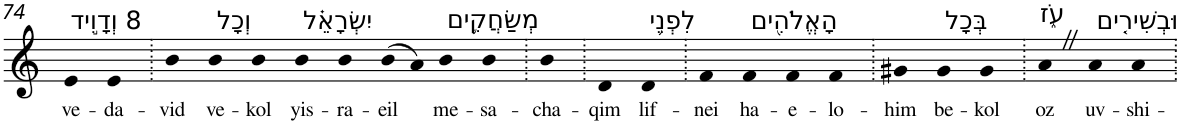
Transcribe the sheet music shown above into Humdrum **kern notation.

**kern	**text
*part1	*part1
*staff1	*staff1
*I"Piano	*
*I'Pno	*
!!LO:PB:g=z
*clefG2	*
*k[]	*
=74	=74
!LO:TX:a:t=8 וְדָוִ֣יד	!
!	!LO:LY:b
4e	ve-
!	!LO:LY:b
4e	-da-
=75.	=75.
!	!LO:LY:b
4b	-vid
!LO:TX:a:t=וְכָל	!
!	!LO:LY:b
4b	ve-
!	!LO:LY:b
4b	-kol
!LO:TX:a:t=יִשְׂרָאֵ֗ל	!
!	!LO:LY:b
4b	yis-
!	!LO:LY:b
4b	-ra-
!	!LO:LY:b
(>8b	-eil
8a)	.
!LO:TX:a:t=מְשַׂחֲקִ֛ים	!
!	!LO:LY:b
4b	me-
!	!LO:LY:b
4b	-sa-
=76.	=76.
!	!LO:LY:b
4b	-cha-
=77.	=77.
!	!LO:LY:b
4d	-qim
!LO:TX:a:t=לִפְנֵ֥י	!
!	!LO:LY:b
4d	lif-
=78.	=78.
!	!LO:LY:b
4f	-nei
!LO:TX:a:t=הָאֱלֹהִ֖ים	!
!	!LO:LY:b
4f	ha-
!	!LO:LY:b
4f	-e-
!	!LO:LY:b
4f	-lo-
=79.	=79.
!	!LO:LY:b
4g#X	-him
!LO:TX:a:t=בְּכָל	!
!	!LO:LY:b
4g#	be-
!	!LO:LY:b
4g#	-kol
=80.	=80.
!LO:TX:a:t=עֹ֑ז	!
!	!LO:LY:b
4aZ	oz
!LO:TX:a:t=וּבְשִׁירִ֤ים	!
!	!LO:LY:b
4a	uv-
!	!LO:LY:b
4a	-shi-
=.	=.
*-	*-
